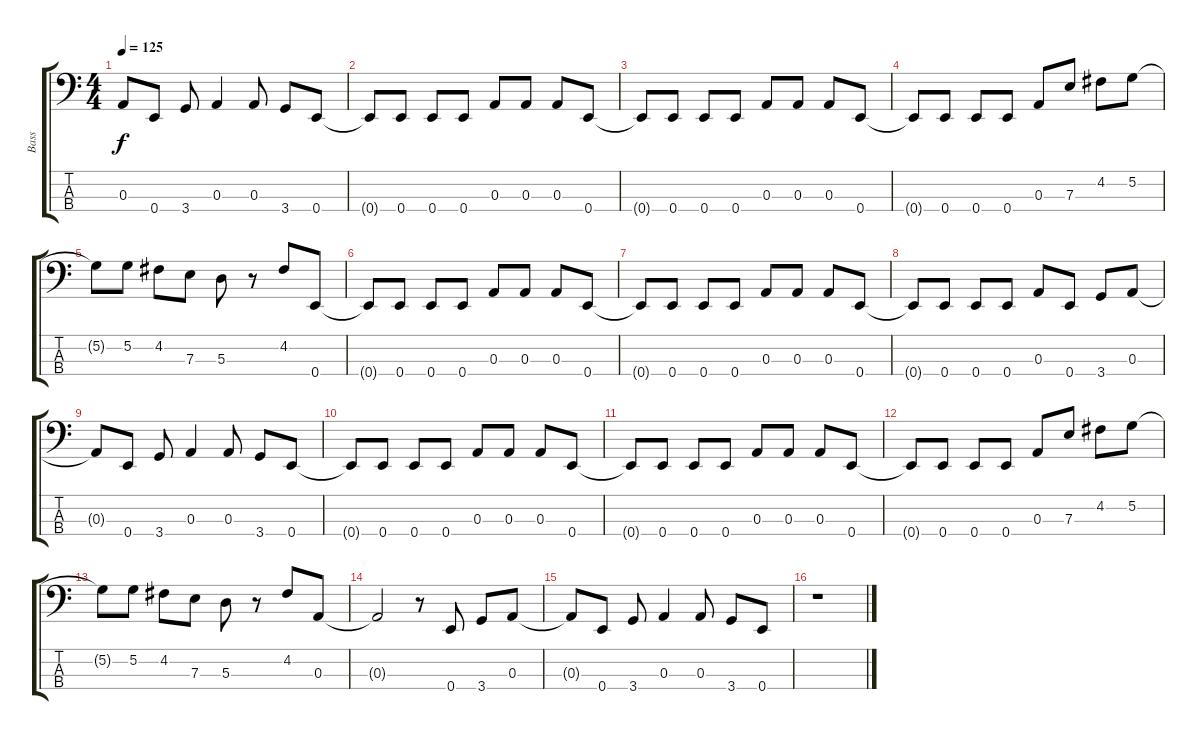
\track ("Bass" "Bass") {instrument slapbass1}
\staff {score tabs}
\tuning (G2 D2 A1 E1) {hide}
\ts (4 4)
\tempo 125
\clef f4
\ks c
0.3{t}.8{dy f} 0.4.8 3.4.8 0.3.4 0.3.8 3.4.8 0.4.8 |
0.4{t}.8 0.4.8 0.4.8 0.4.8 0.3.8 0.3.8 0.3.8 0.4.8 |
0.4{t}.8 0.4.8 0.4.8 0.4.8 0.3.8 0.3.8 0.3.8 0.4.8 |
0.4{t}.8 0.4.8 0.4.8 0.4.8 0.3.8 7.3.8 4.2.8 5.2.8 |
5.2{t}.8 5.2.8 4.2.8 7.3.8 5.3.8 r.8 4.2.8 0.4.8 |
0.4{t}.8 0.4.8 0.4.8 0.4.8 0.3.8 0.3.8 0.3.8 0.4.8 |
0.4{t}.8 0.4.8 0.4.8 0.4.8 0.3.8 0.3.8 0.3.8 0.4.8 |
0.4{t}.8 0.4.8 0.4.8 0.4.8 0.3.8 0.4.8 3.4.8 0.3.8 |
0.3{t}.8 0.4.8 3.4.8 0.3.4 0.3.8 3.4.8 0.4.8 |
0.4{t}.8 0.4.8 0.4.8 0.4.8 0.3.8 0.3.8 0.3.8 0.4.8 |
0.4{t}.8 0.4.8 0.4.8 0.4.8 0.3.8 0.3.8 0.3.8 0.4.8 |
0.4{t}.8 0.4.8 0.4.8 0.4.8 0.3.8 7.3.8 4.2.8 5.2.8 |
5.2{t}.8 5.2.8 4.2.8 7.3.8 5.3.8 r.8 4.2.8 0.3.8 |
0.3{t}.2 r.8 0.4.8 3.4.8 0.3.8 |
0.3{t}.8 0.4.8 3.4.8 0.3.4 0.3.8 3.4.8 0.4.8 |
r.1
